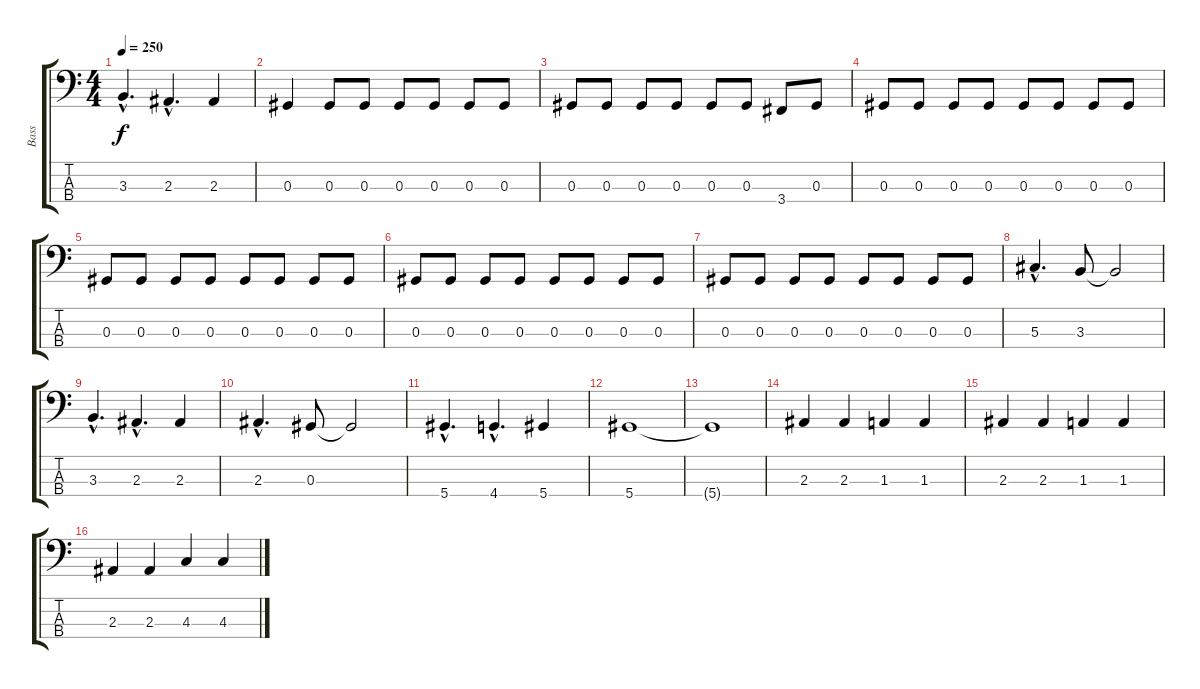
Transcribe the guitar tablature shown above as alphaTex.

\track ("Bass" "Bass") {instrument electricbasspick}
\staff {score tabs}
\tuning (Gb2 Db2 Ab1 Eb1) {hide}
\ts (4 4)
\tempo 250
\clef f4
\ks c
3.3{hac}.4{d dy f} 2.3{hac}.4{d} 2.3.4 |
0.3.4 0.3.8 0.3.8 0.3.8 0.3.8 0.3.8 0.3.8 |
0.3.8 0.3.8 0.3.8 0.3.8 0.3.8 0.3.8 3.4.8 0.3.8 |
0.3.8 0.3.8 0.3.8 0.3.8 0.3.8 0.3.8 0.3.8 0.3.8 |
0.3.8 0.3.8 0.3.8 0.3.8 0.3.8 0.3.8 0.3.8 0.3.8 |
0.3.8 0.3.8 0.3.8 0.3.8 0.3.8 0.3.8 0.3.8 0.3.8 |
0.3.8 0.3.8 0.3.8 0.3.8 0.3.8 0.3.8 0.3.8 0.3.8 |
5.3{hac}.4{d} 3.3.8 3.3{t}.2 |
3.3{hac}.4{d} 2.3{hac}.4{d} 2.3.4 |
2.3{hac}.4{d} 0.3.8 0.3{t}.2 |
5.4{hac}.4{d} 4.4{hac}.4{d} 5.4.4 |
5.4.1 |
5.4{t}.1 |
2.3.4 2.3.4 1.3.4 1.3.4 |
2.3.4 2.3.4 1.3.4 1.3.4 |
2.3.4 2.3.4 4.3.4 4.3.4
